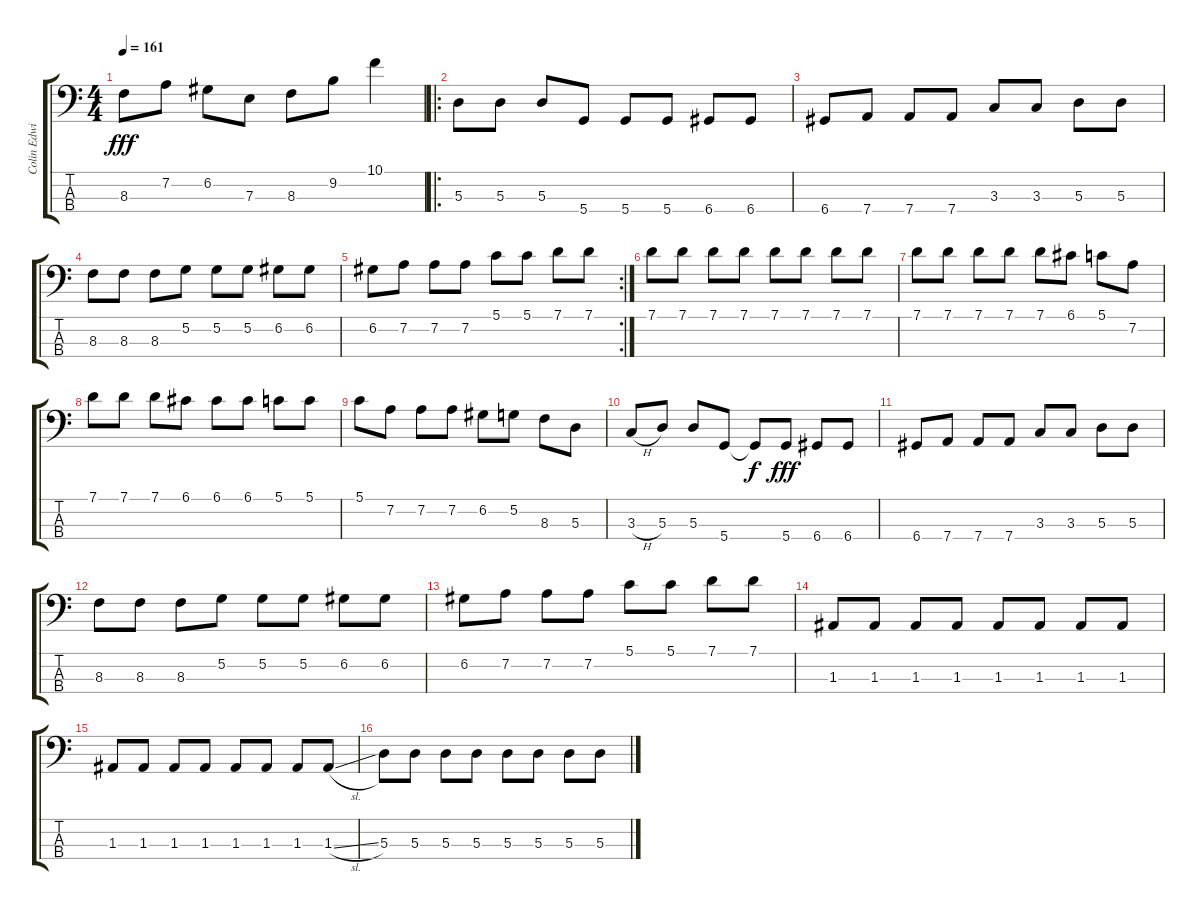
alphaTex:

\track ("Colin Edwin (Bass)" "Colin Edwi") {instrument electricbassfinger}
\staff {score tabs}
\tuning (G2 D2 A1 D1) {hide}
\ts (4 4)
\tempo 161
\clef f4
\ks c
8.3.8{dy fff} 7.2.8 6.2.8 7.3.8 8.3.8 9.2.8 10.1.4 |
\ro
5.3.8 5.3.8 5.3.8 5.4.8 5.4.8 5.4.8 6.4.8 6.4.8 |
6.4.8 7.4.8 7.4.8 7.4.8 3.3.8 3.3.8 5.3.8 5.3.8 |
8.3.8 8.3.8 8.3.8 5.2.8 5.2.8 5.2.8 6.2.8 6.2.8 |
\rc 2
6.2.8 7.2.8 7.2.8 7.2.8 5.1.8 5.1.8 7.1.8 7.1.8 |
7.1.8 7.1.8 7.1.8 7.1.8 7.1.8 7.1.8 7.1.8 7.1.8 |
7.1.8 7.1.8 7.1.8 7.1.8 7.1.8 6.1.8 5.1.8 7.2.8 |
7.1.8 7.1.8 7.1.8 6.1.8 6.1.8 6.1.8 5.1.8 5.1.8 |
5.1.8 7.2.8 7.2.8 7.2.8 6.2.8 5.2.8 8.3.8 5.3.8 |
3.3{h}.8 5.3.8 5.3.8 5.4.8 5.4{t}.8{dy f} 5.4.8{dy fff} 6.4.8 6.4.8 |
6.4.8 7.4.8 7.4.8 7.4.8 3.3.8 3.3.8 5.3.8 5.3.8 |
8.3.8 8.3.8 8.3.8 5.2.8 5.2.8 5.2.8 6.2.8 6.2.8 |
6.2.8 7.2.8 7.2.8 7.2.8 5.1.8 5.1.8 7.1.8 7.1.8 |
1.3.8 1.3.8 1.3.8 1.3.8 1.3.8 1.3.8 1.3.8 1.3.8 |
1.3.8 1.3.8 1.3.8 1.3.8 1.3.8 1.3.8 1.3.8 1.3{sl}.8 |
5.3.8 5.3.8 5.3.8 5.3.8 5.3.8 5.3.8 5.3.8 5.3.8
